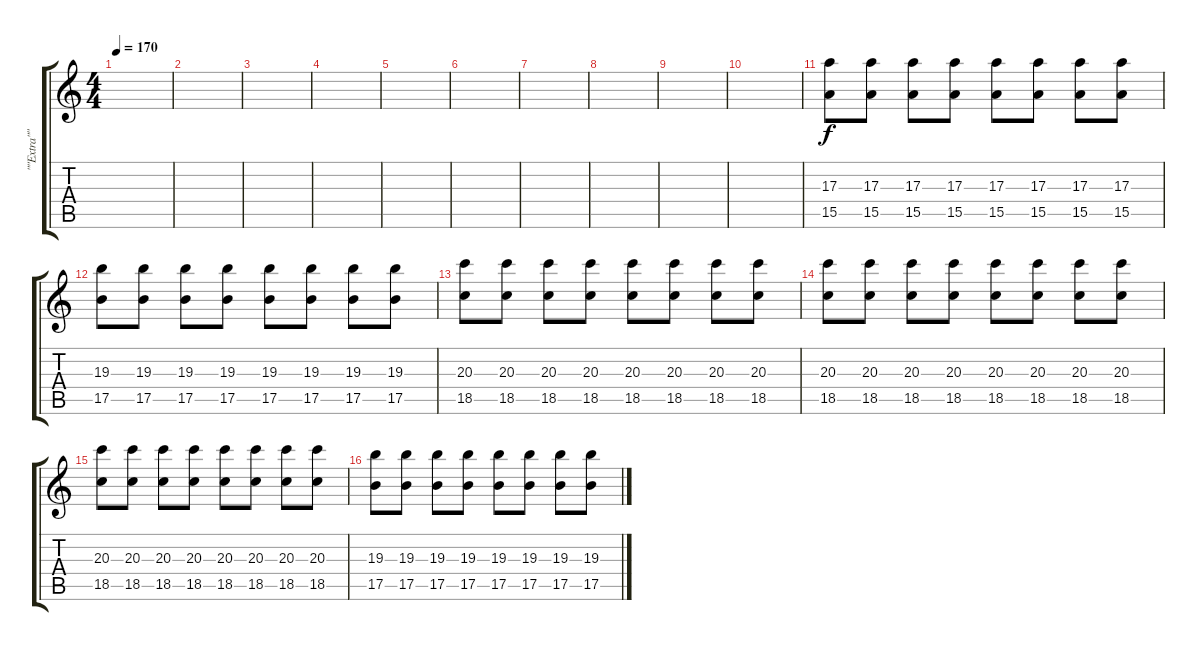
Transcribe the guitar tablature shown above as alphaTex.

\track ("\"\"Extra\"\" Guitar" "\"\"Extra\"\" ") {instrument distortionguitar}
\staff {score tabs}
\tuning (Db4 Ab3 E3 B2 Gb2 B1) {hide}
\ts (4 4)
\tempo 170
\clef g2
\ks c
|
|
|
|
|
|
|
|
|
|
(17.3 15.5).8 (17.3 15.5).8 (17.3 15.5).8 (17.3 15.5).8 (17.3 15.5).8 (17.3 15.5).8 (17.3 15.5).8 (17.3 15.5).8 |
(19.3 17.5).8 (19.3 17.5).8 (19.3 17.5).8 (19.3 17.5).8 (19.3 17.5).8 (19.3 17.5).8 (19.3 17.5).8 (19.3 17.5).8 |
(20.3 18.5).8 (20.3 18.5).8 (20.3 18.5).8 (20.3 18.5).8 (20.3 18.5).8 (20.3 18.5).8 (20.3 18.5).8 (20.3 18.5).8 |
(20.3 18.5).8 (20.3 18.5).8 (20.3 18.5).8 (20.3 18.5).8 (20.3 18.5).8 (20.3 18.5).8 (20.3 18.5).8 (20.3 18.5).8 |
(20.3 18.5).8 (20.3 18.5).8 (20.3 18.5).8 (20.3 18.5).8 (20.3 18.5).8 (20.3 18.5).8 (20.3 18.5).8 (20.3 18.5).8 |
(19.3 17.5).8 (19.3 17.5).8 (19.3 17.5).8 (19.3 17.5).8 (19.3 17.5).8 (19.3 17.5).8 (19.3 17.5).8 (19.3 17.5).8
